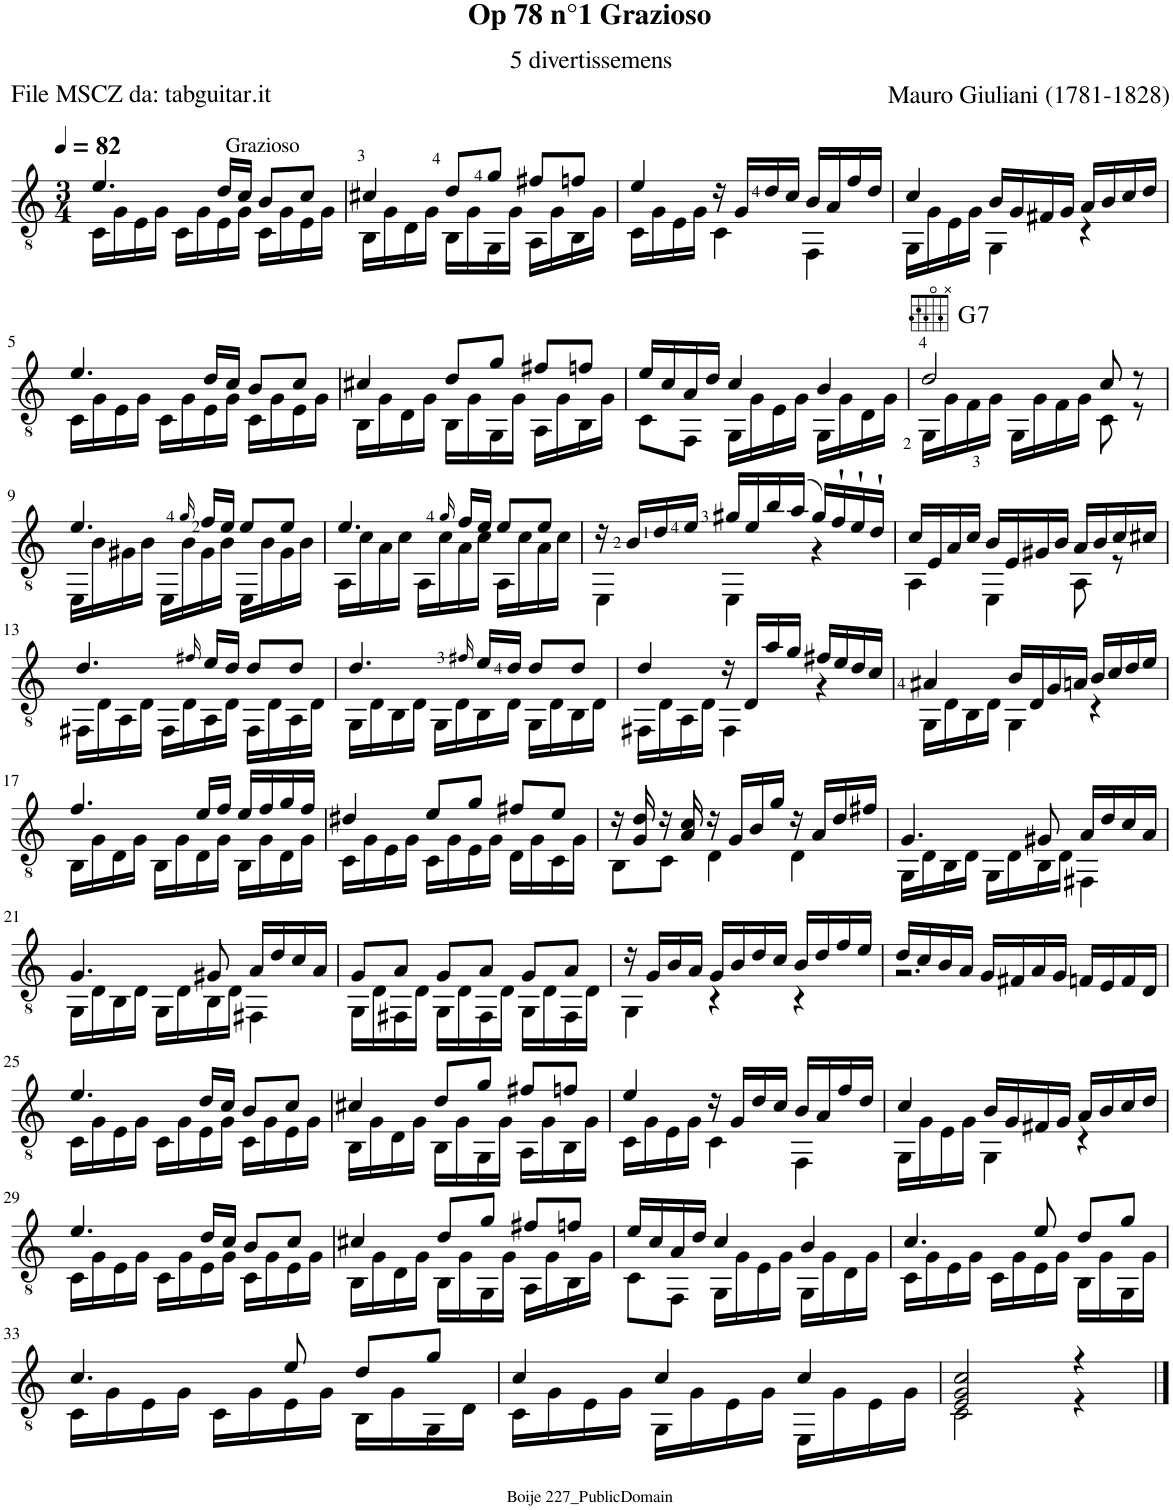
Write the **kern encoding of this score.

**kern	**harte
*part1	*part1
*staff1	*
*I"Guitar	*
*I'Guit.	*
*clefGv2	*
*k[]	*
*M3/4	*
*MM82	*
=1	=1
*^	*
4.e/	16C\LL	.
.	16G\	.
.	16E\	.
.	16G\JJ	.
.	16C\LL	.
.	16G\	.
!LO:TX:a:t=Grazioso	!	!
16d/LL	16E\	.
16c/JJ	16G\JJ	.
8B/L	16C\LL	.
.	16G\	.
8c/J	16E\	.
.	16G\JJ	.
=2	=2	=2
4c#X/	16BB\LL	.
.	16G\	.
.	16D\	.
.	16G\JJ	.
8d/L	16BB\LL	.
.	16G\	.
8g/J	16GG\	.
.	16G\JJ	.
8f#X/L	16AA\LL	.
.	16G\	.
8fn/J	16BB\	.
.	16G\JJ	.
=3	=3	=3
4e/	16C\LL	.
.	16G\	.
.	16E\	.
.	16G\JJ	.
16r	4C\	.
16G/LL	.	.
16d/	.	.
16c/JJ	.	.
16B/LL	4FF\	.
16A/	.	.
16f/	.	.
16d/JJ	.	.
=4	=4	=4
4c/	16GG\LL	.
.	16G\	.
.	16E\	.
.	16G\JJ	.
16B/LL	4GG\	.
16G/	.	.
16F#X/	.	.
16G/JJ	.	.
16A/LL	4r	.
16B/	.	.
16c/	.	.
16d/JJ	.	.
!!LO:LB:g=z	!!
=5	=5	=5
4.e/	16C\LL	.
.	16G\	.
.	16E\	.
.	16G\JJ	.
.	16C\LL	.
.	16G\	.
16d/LL	16E\	.
16c/JJ	16G\JJ	.
8B/L	16C\LL	.
.	16G\	.
8c/J	16E\	.
.	16G\JJ	.
=6	=6	=6
4c#X/	16BB\LL	.
.	16G\	.
.	16D\	.
.	16G\JJ	.
8d/L	16BB\LL	.
.	16G\	.
8g/J	16GG\	.
.	16G\JJ	.
8f#X/L	16AA\LL	.
.	16G\	.
8fn/J	16BB\	.
.	16G\JJ	.
=7	=7	=7
16e/LL	8C\L	.
16c/	.	.
16A/	8FF\J	.
16d/JJ	.	.
4c/	16GG\LL	.
.	16G\	.
.	16E\	.
.	16G\JJ	.
4B/	16GG\LL	.
.	16G\	.
.	16D\	.
.	16G\JJ	.
=8	=8	=8
!	!	!LO:H:kt=7
2d/	16GG\LL	G:7
.	16G\	.
.	16F\	.
.	16G\JJ	.
.	16GG\LL	.
.	16G\	.
.	16F\	.
.	16G\JJ	.
8c/	8C\	.
8r	8r	.
!!LO:LB:g=z	!!
=9	=9	=9
4.e/	16EE\LL	.
.	16B\	.
.	16G#X\	.
.	16B\JJ	.
.	16EE\LL	.
.	16B\	.
16qg/	.	.
16f/LL	16G#\	.
16e/JJ	16B\JJ	.
8e/L	16EE\LL	.
.	16B\	.
8e/J	16G#\	.
.	16B\JJ	.
=10	=10	=10
4.e/	16AA\LL	.
.	16c\	.
.	16A\	.
.	16c\JJ	.
.	16AA\LL	.
.	16c\	.
16qg/	.	.
16f/LL	16A\	.
16e/JJ	16c\JJ	.
8e/L	16AA\LL	.
.	16c\	.
8e/J	16A\	.
.	16c\JJ	.
=11	=11	=11
16r	4EE\	.
16B/LL	.	.
16d/	.	.
16e/JJ	.	.
16g#X/LL	4EE\	.
16e/	.	.
16b/	.	.
(16a/JJ	.	.
16g#/LL)	4r	.
16f`/	.	.
16e`/	.	.
16d`/JJ	.	.
=12	=12	=12
16c/LL	4AA\	.
16E/	.	.
16A/	.	.
16c/JJ	.	.
16B/LL	4EE\	.
16E/	.	.
16G#X/	.	.
16B/JJ	.	.
16A/LL	8AA\	.
16B/	.	.
16c/	8r	.
16c#X/JJ	.	.
!!LO:LB:g=z	!!
=13	=13	=13
4.d/	16FF#X\LL	.
.	16D\	.
.	16AA\	.
.	16D\JJ	.
.	16FF#\LL	.
.	16D\	.
16qf#X/	.	.
16e/LL	16AA\	.
16d/JJ	16D\JJ	.
8d/L	16FF#\LL	.
.	16D\	.
8d/J	16AA\	.
.	16D\JJ	.
=14	=14	=14
4.d/	16GG\LL	.
.	16D\	.
.	16BB\	.
.	16D\JJ	.
.	16GG\LL	.
.	16D\	.
16qf#X/	.	.
16e/LL	16BB\	.
16d/JJ	16D\JJ	.
8d/L	16GG\LL	.
.	16D\	.
8d/J	16BB\	.
.	16D\JJ	.
=15	=15	=15
4d/	16FF#X\LL	.
.	16D\	.
.	16AA\	.
.	16D\JJ	.
16r	4FF#\	.
16D/LL	.	.
16a/	.	.
16g/JJ	.	.
16f#X/LL	4r	.
16e/	.	.
16d/	.	.
16c/JJ	.	.
=16	=16	=16
4A#X/	16GG\LL	.
.	16D\	.
.	16BB\	.
.	16D\JJ	.
16B/LL	4GG\	.
16D/	.	.
16G/	.	.
16An/JJ	.	.
16B/LL	4r	.
16c/	.	.
16d/	.	.
16e/JJ	.	.
!!LO:LB:g=z	!!
=17	=17	=17
4.f/	16BB\LL	.
.	16G\	.
.	16D\	.
.	16G\JJ	.
.	16BB\LL	.
.	16G\	.
16e/LL	16D\	.
16f/JJ	16G\JJ	.
16e/LL	16BB\LL	.
16f/	16G\	.
16g/	16D\	.
16f/JJ	16G\JJ	.
=18	=18	=18
4d#X/	16C\LL	.
.	16G\	.
.	16E\	.
.	16G\JJ	.
8e/L	16C\LL	.
.	16G\	.
8g/J	16E\	.
.	16G\JJ	.
8f#X/L	16D\LL	.
.	16G\	.
8e/J	16C\	.
.	16G\JJ	.
=19	=19	=19
16r	8BB\L	.
16G/ 16d/	.	.
16r	8C\J	.
16A/ 16c/	.	.
16r	4D\	.
16G/LL	.	.
16B/	.	.
16g/JJ	.	.
16r	4D\	.
16A/LL	.	.
16d/	.	.
16f#X/JJ	.	.
=20	=20	=20
4.G/	16GG\LL	.
.	16D\	.
.	16BB\	.
.	16D\JJ	.
.	16GG\LL	.
.	16D\	.
8G#X/	16BB\	.
.	16D\JJ	.
16A/LL	4FF#X\	.
16d/	.	.
16c/	.	.
16A/JJ	.	.
!!LO:LB:g=z	!!
=21	=21	=21
4.G/	16GG\LL	.
.	16D\	.
.	16BB\	.
.	16D\JJ	.
.	16GG\LL	.
.	16D\	.
8G#X/	16BB\	.
.	16D\JJ	.
16A/LL	4FF#X\	.
16d/	.	.
16c/	.	.
16A/JJ	.	.
=22	=22	=22
8G/L	16GG\LL	.
.	16D\	.
8A/J	16FF#X\	.
.	16D\JJ	.
8G/L	16GG\LL	.
.	16D\	.
8A/J	16FF#\	.
.	16D\JJ	.
8G/L	16GG\LL	.
.	16D\	.
8A/J	16FF#\	.
.	16D\JJ	.
=23	=23	=23
16r	4GG\	.
16G/LL	.	.
16B/	.	.
16A/JJ	.	.
16G/LL	4r	.
16B/	.	.
16d/	.	.
16c/JJ	.	.
16B/LL	4r	.
16d/	.	.
16f/	.	.
16e/JJ	.	.
=24	=24	=24
16d/LL	2.r	.
16c/	.	.
16B/	.	.
16A/JJ	.	.
16G/LL	.	.
16F#X/	.	.
16A/	.	.
16G/JJ	.	.
16Fn/LL	.	.
16E/	.	.
16F/	.	.
16D/JJ	.	.
!!LO:LB:g=z	!!
=25	=25	=25
4.e/	16C\LL	.
.	16G\	.
.	16E\	.
.	16G\JJ	.
.	16C\LL	.
.	16G\	.
16d/LL	16E\	.
16c/JJ	16G\JJ	.
8B/L	16C\LL	.
.	16G\	.
8c/J	16E\	.
.	16G\JJ	.
=26	=26	=26
4c#X/	16BB\LL	.
.	16G\	.
.	16D\	.
.	16G\JJ	.
8d/L	16BB\LL	.
.	16G\	.
8g/J	16GG\	.
.	16G\JJ	.
8f#X/L	16AA\LL	.
.	16G\	.
8fn/J	16BB\	.
.	16G\JJ	.
=27	=27	=27
4e/	16C\LL	.
.	16G\	.
.	16E\	.
.	16G\JJ	.
16r	4C\	.
16G/LL	.	.
16d/	.	.
16c/JJ	.	.
16B/LL	4FF\	.
16A/	.	.
16f/	.	.
16d/JJ	.	.
=28	=28	=28
4c/	16GG\LL	.
.	16G\	.
.	16E\	.
.	16G\JJ	.
16B/LL	4GG\	.
16G/	.	.
16F#X/	.	.
16G/JJ	.	.
16A/LL	4r	.
16B/	.	.
16c/	.	.
16d/JJ	.	.
!!LO:LB:g=z	!!
=29	=29	=29
4.e/	16C\LL	.
.	16G\	.
.	16E\	.
.	16G\JJ	.
.	16C\LL	.
.	16G\	.
16d/LL	16E\	.
16c/JJ	16G\JJ	.
8B/L	16C\LL	.
.	16G\	.
8c/J	16E\	.
.	16G\JJ	.
=30	=30	=30
4c#X/	16BB\LL	.
.	16G\	.
.	16D\	.
.	16G\JJ	.
8d/L	16BB\LL	.
.	16G\	.
8g/J	16GG\	.
.	16G\JJ	.
8f#X/L	16AA\LL	.
.	16G\	.
8fn/J	16BB\	.
.	16G\JJ	.
=31	=31	=31
16e/LL	8C\L	.
16c/	.	.
16A/	8FF\J	.
16d/JJ	.	.
4c/	16GG\LL	.
.	16G\	.
.	16E\	.
.	16G\JJ	.
4B/	16GG\LL	.
.	16G\	.
.	16D\	.
.	16G\JJ	.
=32	=32	=32
4.c/	16C\LL	.
.	16G\	.
.	16E\	.
.	16G\JJ	.
.	16C\LL	.
.	16G\	.
8e/	16E\	.
.	16G\JJ	.
8d/L	16BB\LL	.
.	16G\	.
8g/J	16GG\	.
.	16G\JJ	.
!!LO:LB:g=z	!!
=33	=33	=33
4.c/	16C\LL	.
.	16G\	.
.	16E\	.
.	16G\JJ	.
.	16C\LL	.
.	16G\	.
8e/	16E\	.
.	16G\JJ	.
8d/L	16BB\LL	.
.	16G\	.
8g/J	16GG\	.
.	16D\JJ	.
=34	=34	=34
4c/	16C\LL	.
.	16G\	.
.	16E\	.
.	16G\JJ	.
4c/	16GG\LL	.
.	16G\	.
.	16E\	.
.	16G\JJ	.
4c/	16EE\LL	.
.	16G\	.
.	16E\	.
.	16G\JJ	.
=35	=35	=35
2E/ 2G/ 2c/	2C\	.
4r	4r	.
*v	*v	*
==	==
*-	*-
